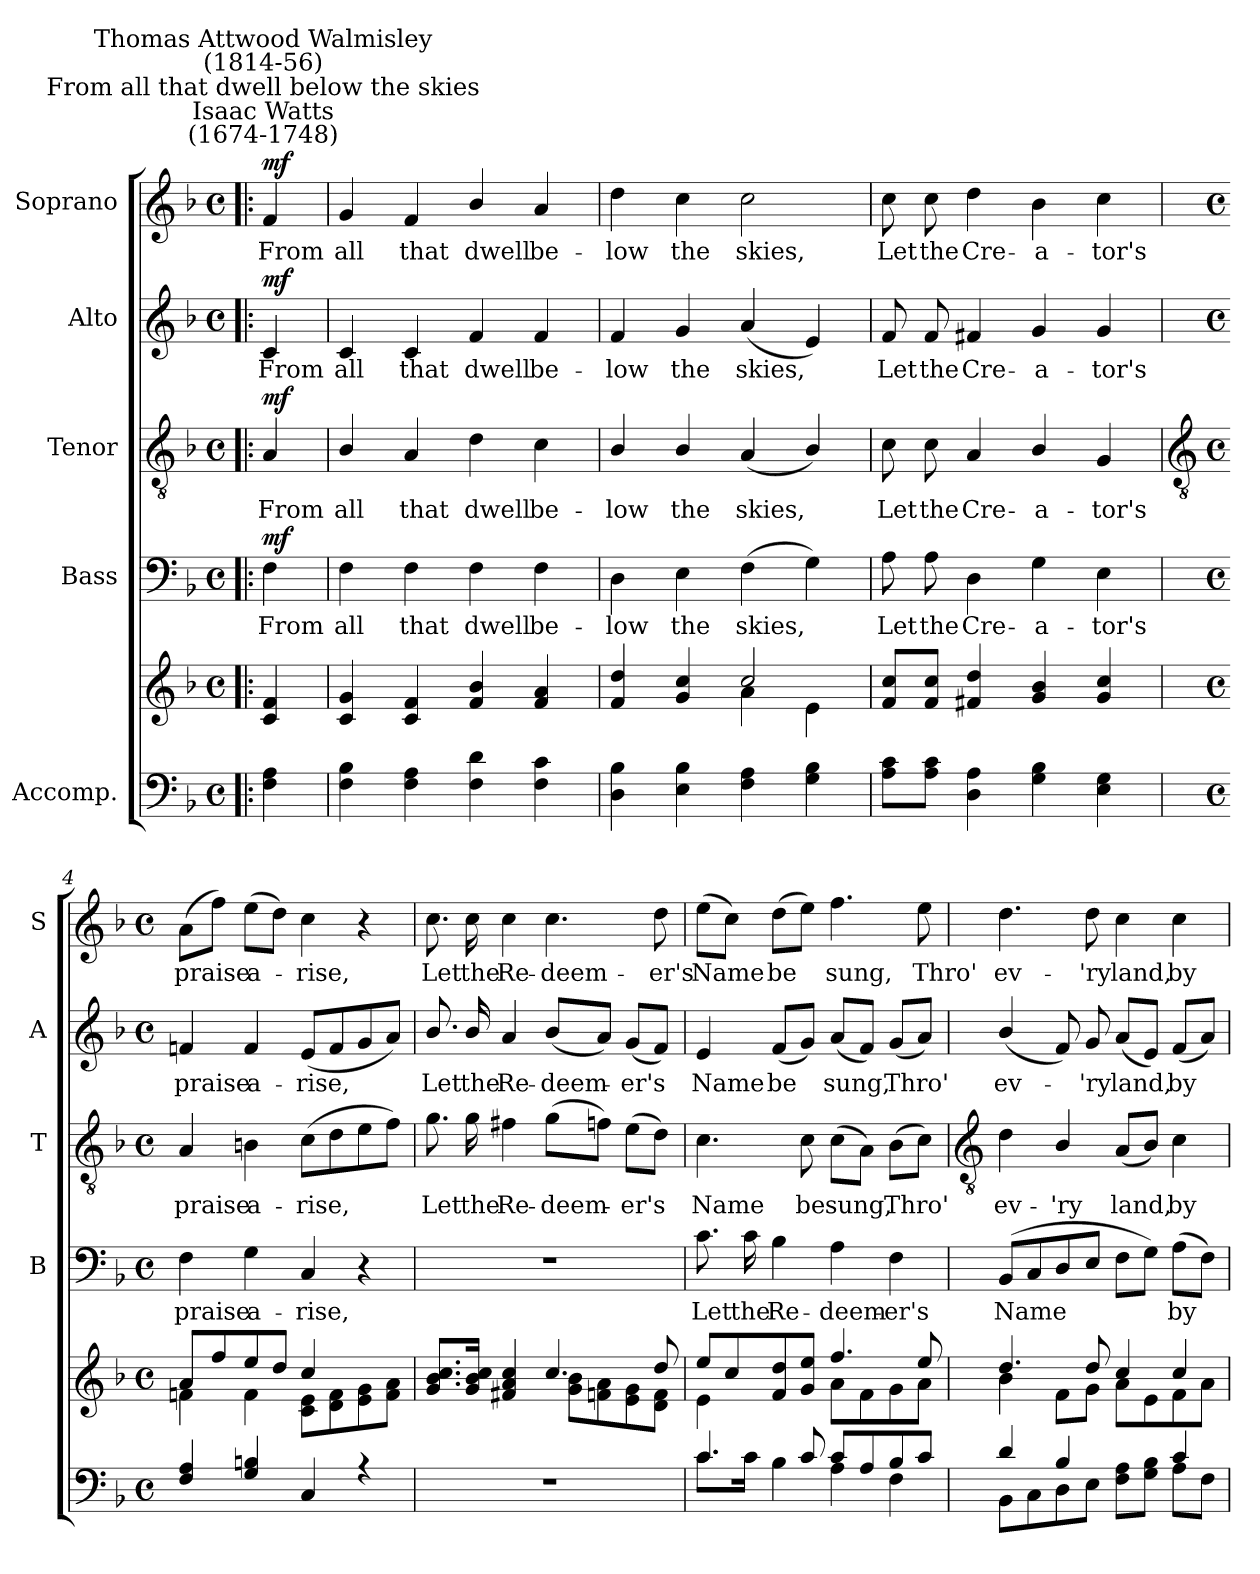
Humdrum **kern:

**kern	**kern	**kern	**text	**dynam	**kern	**text	**dynam	**kern	**text	**dynam	**kern	**text	**dynam
*part5	*part5	*part4	*part4	*part4	*part3	*part3	*part3	*part2	*part2	*part2	*part1	*part1	*part1
*staff6	*staff5	*staff4	*staff4	*staff4	*staff3	*staff3	*staff3	*staff2	*staff2	*staff2	*staff1	*staff1	*staff1
*I"Accomp.	*	*I"Bass	*	*	*I"Tenor	*	*	*I"Alto	*	*	*I"Soprano	*	*
*	*	*I'B	*	*	*I'T	*	*	*I'A	*	*	*I'S	*	*
*clefF4	*clefG2	*clefF4	*	*	*clefGv2	*	*	*clefG2	*	*	*clefG2	*	*
*k[b-]	*k[b-]	*k[b-]	*	*	*k[b-]	*	*	*k[b-]	*	*	*k[b-]	*	*
*F:	*F:	*F:	*	*	*F:	*	*	*F:	*	*	*F:	*	*
*M4/4	*M4/4	*M4/4	*	*	*M4/4	*	*	*M4/4	*	*	*M4/4	*	*
*met(c)	*met(c)	*met(c)	*	*	*met(c)	*	*	*met(c)	*	*	*met(c)	*	*
=!|:	=!|:	=!|:	=!|:	=!|:	=!|:	=!|:	=!|:	=!|:	=!|:	=!|:	=!|:	=!|:	=!|:
*	*^	*	*	*	*	*	*	*	*	*	*	*	*
!	!	!	!	!	!	!	!	!	!	!	!	!LO:TX:a:cj:t=Isaac Watts\n(1674-1748)	!	!
!	!	!	!	!	!	!	!	!	!	!	!	!LO:TX:a:cj:t=From all that dwell below the skies	!	!
!	!	!	!	!	!	!	!	!	!	!	!	!LO:TX:a:cj:t=Thomas Attwood Walmisley\n(1814-56)	!	!
!	!	!	!	!LO:LY:b	!LO:DY:b	!	!LO:LY:b	!LO:DY:b	!	!LO:LY:b	!LO:DY:b	!	!LO:LY:b	!LO:DY:b
4F 4A	4c 4f	4ryy	4F	From	mf	4A	From	mf	4c	From	mf	4f	From	mf
=1	=1	=1	=1	=1	=1	=1	=1	=1	=1	=1	=1	=1	=1	=1
!	!	!	!	!LO:LY:b	!	!	!LO:LY:b	!	!	!LO:LY:b	!	!	!LO:LY:b	!
4F 4B-	4c 4g	1ryy	4F	all	.	4B-/	all	.	4c	all	.	4g	all	.
!	!	!	!	!LO:LY:b	!	!	!LO:LY:b	!	!	!LO:LY:b	!	!	!LO:LY:b	!
4F 4A	4c 4f	.	4F	that	.	4A	that	.	4c	that	.	4f	that	.
!	!	!	!	!LO:LY:b	!	!	!LO:LY:b	!	!	!LO:LY:b	!	!	!LO:LY:b	!
4F 4d	4f/ 4b-/	.	4F	dwell	.	4d	dwell	.	4f	dwell	.	4b-/	dwell	.
!	!	!	!	!LO:LY:b	!	!	!LO:LY:b	!	!	!LO:LY:b	!	!	!LO:LY:b	!
4F 4c	4f 4a	.	4F	be-	.	4c	be-	.	4f	be-	.	4a	be-	.
=2	=2	=2	=2	=2	=2	=2	=2	=2	=2	=2	=2	=2	=2	=2
!	!	!	!	!LO:LY:b	!	!	!LO:LY:b	!	!	!LO:LY:b	!	!	!LO:LY:b	!
4D 4B-	4f 4dd	2ryy	4D	-low	.	4B-/	-low	.	4f	-low	.	4dd	-low	.
!	!	!	!	!LO:LY:b	!	!	!LO:LY:b	!	!	!LO:LY:b	!	!	!LO:LY:b	!
4E 4B-	4g/ 4cc/	.	4E	the	.	4B-/	the	.	4g	the	.	4cc	the	.
!	!	!	!	!LO:LY:b	!	!	!LO:LY:b	!	!	!LO:LY:b	!	!	!LO:LY:b	!
4F 4A	2cc/	4a\	(>4F	skies,	.	(<4A	skies,	.	(<4a	skies,	.	2cc	skies,	.
4G 4B-	.	4e\	4G)	.	.	4B-/)	.	.	4e)	.	.	.	.	.
=3	=3	=3	=3	=3	=3	=3	=3	=3	=3	=3	=3	=3	=3	=3
!	!	!	!	!LO:LY:b	!	!	!LO:LY:b	!	!	!LO:LY:b	!	!	!LO:LY:b	!
8A 8cL	8f 8ccL	1ryy	8A	Let	.	8c	Let	.	8f	Let	.	8cc	Let	.
!	!	!	!	!LO:LY:b	!	!	!LO:LY:b	!	!	!LO:LY:b	!	!	!LO:LY:b	!
8A 8cJ	8f 8ccJ	.	8A	the	.	8c	the	.	8f	the	.	8cc	the	.
!	!	!	!	!LO:LY:b	!	!	!LO:LY:b	!	!	!LO:LY:b	!	!	!LO:LY:b	!
4D 4A	4f#X 4dd	.	4D	Cre-	.	4A	Cre-	.	4f#X	Cre-	.	4dd	Cre-	.
!	!	!	!	!LO:LY:b	!	!	!LO:LY:b	!	!	!LO:LY:b	!	!	!LO:LY:b	!
4G 4B-	4g/ 4b-/	.	4G	-a-	.	4B-/	-a-	.	4g	-a-	.	4b-	-a-	.
!	!	!	!	!LO:LY:b	!	!	!LO:LY:b	!	!	!LO:LY:b	!	!	!LO:LY:b	!
4E 4G	4g/ 4cc/	.	4E	-tor's	.	4G	-tor's	.	4g	-tor's	.	4cc	-tor's	.
!!LO:LB:g=z
=4	=4	=4	=4	=4	=4	=4	=4	=4	=4	=4	=4	=4	=4	=4
*	*	*	*	*	*	*clefGv2	*	*	*	*	*	*	*	*
*M4/4	*M4/4	*	*M4/4	*	*	*M4/4	*	*	*M4/4	*	*	*M4/4	*	*
*met(c)	*met(c)	*	*met(c)	*	*	*met(c)	*	*	*met(c)	*	*	*met(c)	*	*
*^	*	*	*	*	*	*	*	*	*	*	*	*	*	*
!	!	!	!	!	!LO:LY:b	!	!	!LO:LY:b	!	!	!LO:LY:b	!	!	!LO:LY:b	!
4F 4A	1ryy	8a/L	4fn\	4F	praise	.	4A	praise	.	4fn	praise	.	(>8aL	praise	.
.	.	8ff/	.	.	.	.	.	.	.	.	.	.	8ffJ)	.	.
!	!	!	!	!	!LO:LY:b	!	!	!LO:LY:b	!	!	!LO:LY:b	!	!	!LO:LY:b	!
4G 4Bn	.	8ee/	4f\	4G	a-	.	4Bn	a-	.	4f	a-	.	(>8eeL	a-	.
.	.	8dd/J	.	.	.	.	.	.	.	.	.	.	8ddJ)	.	.
!	!	!	!	!	!LO:LY:b	!	!	!LO:LY:b	!	!	!LO:LY:b	!	!	!LO:LY:b	!
4C	.	4cc/	8c\ 8e\L	4C	-rise,	.	(>8cL	-rise,	.	(<8eL	-rise,	.	4cc	rise,	.
.	.	.	8d\ 8f\	.	.	.	8d	.	.	8f	.	.	.	.	.
4r	.	4ryy	8e\ 8g\	4r	.	.	8e	.	.	8g	.	.	4r	.	.
.	.	.	8f\ 8a\J	.	.	.	8fJ)	.	.	8aJ)	.	.	.	.	.
=5	=5	=5	=5	=5	=5	=5	=5	=5	=5	=5	=5	=5	=5	=5	=5
!	!	!	!	!	!	!	!	!LO:LY:b	!	!	!LO:LY:b	!	!	!LO:LY:b	!
2ryy	1r	8.g 8.b- 8.ccL	2ryy	1r	.	.	8.g	Let	.	8.b-/	Let	.	8.cc	Let	.
!	!	!	!	!	!	!	!	!LO:LY:b	!	!	!LO:LY:b	!	!	!LO:LY:b	!
.	.	16g 16b- 16ccJ	.	.	.	.	16g	the	.	16b-/	the	.	16cc	the	.
!	!	!	!	!	!	!	!	!LO:LY:b	!	!	!LO:LY:b	!	!	!LO:LY:b	!
.	.	4f#X/ 4a/ 4cc/	.	.	.	.	4f#X	Re-	.	4a	Re-	.	4cc	Re-	.
!	!	!	!	!	!	!	!	!LO:LY:b	!	!	!LO:LY:b	!	!	!LO:LY:b	!
8ryy	.	4.cc/	8g\ 8b-\L	.	.	.	(>8gL	-deem-	.	(<8b-L	-deem-	.	4.cc	-deem-	.
4.ryy	.	.	8f\ 8a\	.	.	.	8fnJ)	.	.	8aJ)	.	.	.	.	.
!	!	!	!	!	!	!	!	!LO:LY:b	!	!	!LO:LY:b	!	!	!	!
.	.	.	8e\ 8g\	.	.	.	(>8eL	er's	.	(<8gL	er's	.	.	.	.
!	!	!	!	!	!	!	!	!	!	!	!	!	!	!LO:LY:b	!
.	.	8dd/	8d\ 8f\J	.	.	.	8dJ)	.	.	8fJ)	.	.	8dd	-er's	.
=6	=6	=6	=6	=6	=6	=6	=6	=6	=6	=6	=6	=6	=6	=6	=6
!	!	!	!	!	!LO:LY:b	!	!	!LO:LY:b	!	!	!LO:LY:b	!	!	!LO:LY:b	!
4.c/	8.cL	8ee/L	4e\	8.c	Let	.	4.c	Name	.	4e	Name	.	(>8eeL	Name	.
.	.	8cc/	.	.	.	.	.	.	.	.	.	.	8ccJ)	.	.
!	!	!	!	!	!LO:LY:b	!	!	!	!	!	!	!	!	!	!
.	16cJ	.	.	16c	the	.	.	.	.	.	.	.	.	.	.
!	!	!	!	!	!LO:LY:b	!	!	!	!	!	!LO:LY:b	!	!	!LO:LY:b	!
.	4B-	8f/ 8dd/	4ryy	4B-	Re-	.	.	.	.	(<8fL	be	.	(>8ddL	be	.
!	!	!	!	!	!	!	!	!LO:LY:b	!	!	!	!	!	!	!
8c/	.	8g/ 8ee/J	.	.	.	.	8c	be	.	8gJ)	.	.	8eeJ)	.	.
!	!	!	!	!	!LO:LY:b	!	!	!LO:LY:b	!	!	!LO:LY:b	!	!	!LO:LY:b	!
8c/L	4A	4.ff/	8a\L	4A	-deem-	.	(>8cL	sung,	.	(<8aL	sung,	.	4.ff	sung,	.
8A/	.	.	8f\	.	.	.	8AJ)	.	.	8fJ)	.	.	.	.	.
!	!	!	!	!	!LO:LY:b	!	!	!LO:LY:b	!	!	!LO:LY:b	!	!	!	!
8B-/	4F	.	8g\	4F	-er's	.	(>8B-L	Thro'	.	(<8gL	Thro'	.	.	.	.
!	!	!	!	!	!	!	!	!	!	!	!	!	!	!LO:LY:b	!
8c/J	.	8ee/	8a\J	.	.	.	8cJ)	.	.	8aJ)	.	.	8ee	Thro'	.
!!LO:LB:g=z
=7	=7	=7	=7	=7	=7	=7	=7	=7	=7	=7	=7	=7	=7	=7	=7
*	*	*	*	*	*	*	*clefGv2	*	*	*	*	*	*	*	*
!	!	!	!	!	!LO:LY:b	!	!	!LO:LY:b	!	!	!LO:LY:b	!	!	!LO:LY:b	!
4d/	8BB-\L	4.dd/	4b-	(<8BB-L	Name	.	4d	ev-	.	(<4b-/	ev-	.	4.dd	ev-	.
.	8C\	.	.	8C	.	.	.	.	.	.	.	.	.	.	.
!	!	!	!	!	!	!	!	!LO:LY:b	!	!	!	!	!	!	!
4B-/	8D	.	8f\L	8D	.	.	4B-/	-'ry	.	8f)	.	.	.	.	.
!	!	!	!	!	!	!	!	!	!	!	!LO:LY:b	!	!	!LO:LY:b	!
.	8EJ	8dd/	8g\J	8EJ	.	.	.	.	.	8g	'ry	.	8dd	-'ry	.
!	!	!	!	!	!	!	!	!LO:LY:b	!	!	!LO:LY:b	!	!	!LO:LY:b	!
8F 8AL	4ryy	4cc/	8a\L	8FL	.	.	(<8AL	land,	.	(<8aL	land,	.	4cc	land,	.
8G 8B-J	.	.	8e\	8GJ)	.	.	8B-J)	.	.	8eJ)	.	.	.	.	.
!	!	!	!	!	!LO:LY:b	!	!	!LO:LY:b	!	!	!LO:LY:b	!	!	!LO:LY:b	!
4c/	8AL	4cc/	8f\	(>8AL	by	.	4c	by	.	(<8fL	by	.	4cc	by	.
.	8FJ	.	8a\J	8FJ)	.	.	.	.	.	8aJ)	.	.	.	.	.
*v	*v	*	*	*	*	*	*	*	*	*	*	*	*	*	*
*	*v	*v	*	*	*	*	*	*	*	*	*	*	*	*
=	=	=	=	=	=	=	=	=	=	=	=	=	=
*-	*-	*-	*-	*-	*-	*-	*-	*-	*-	*-	*-	*-	*-
